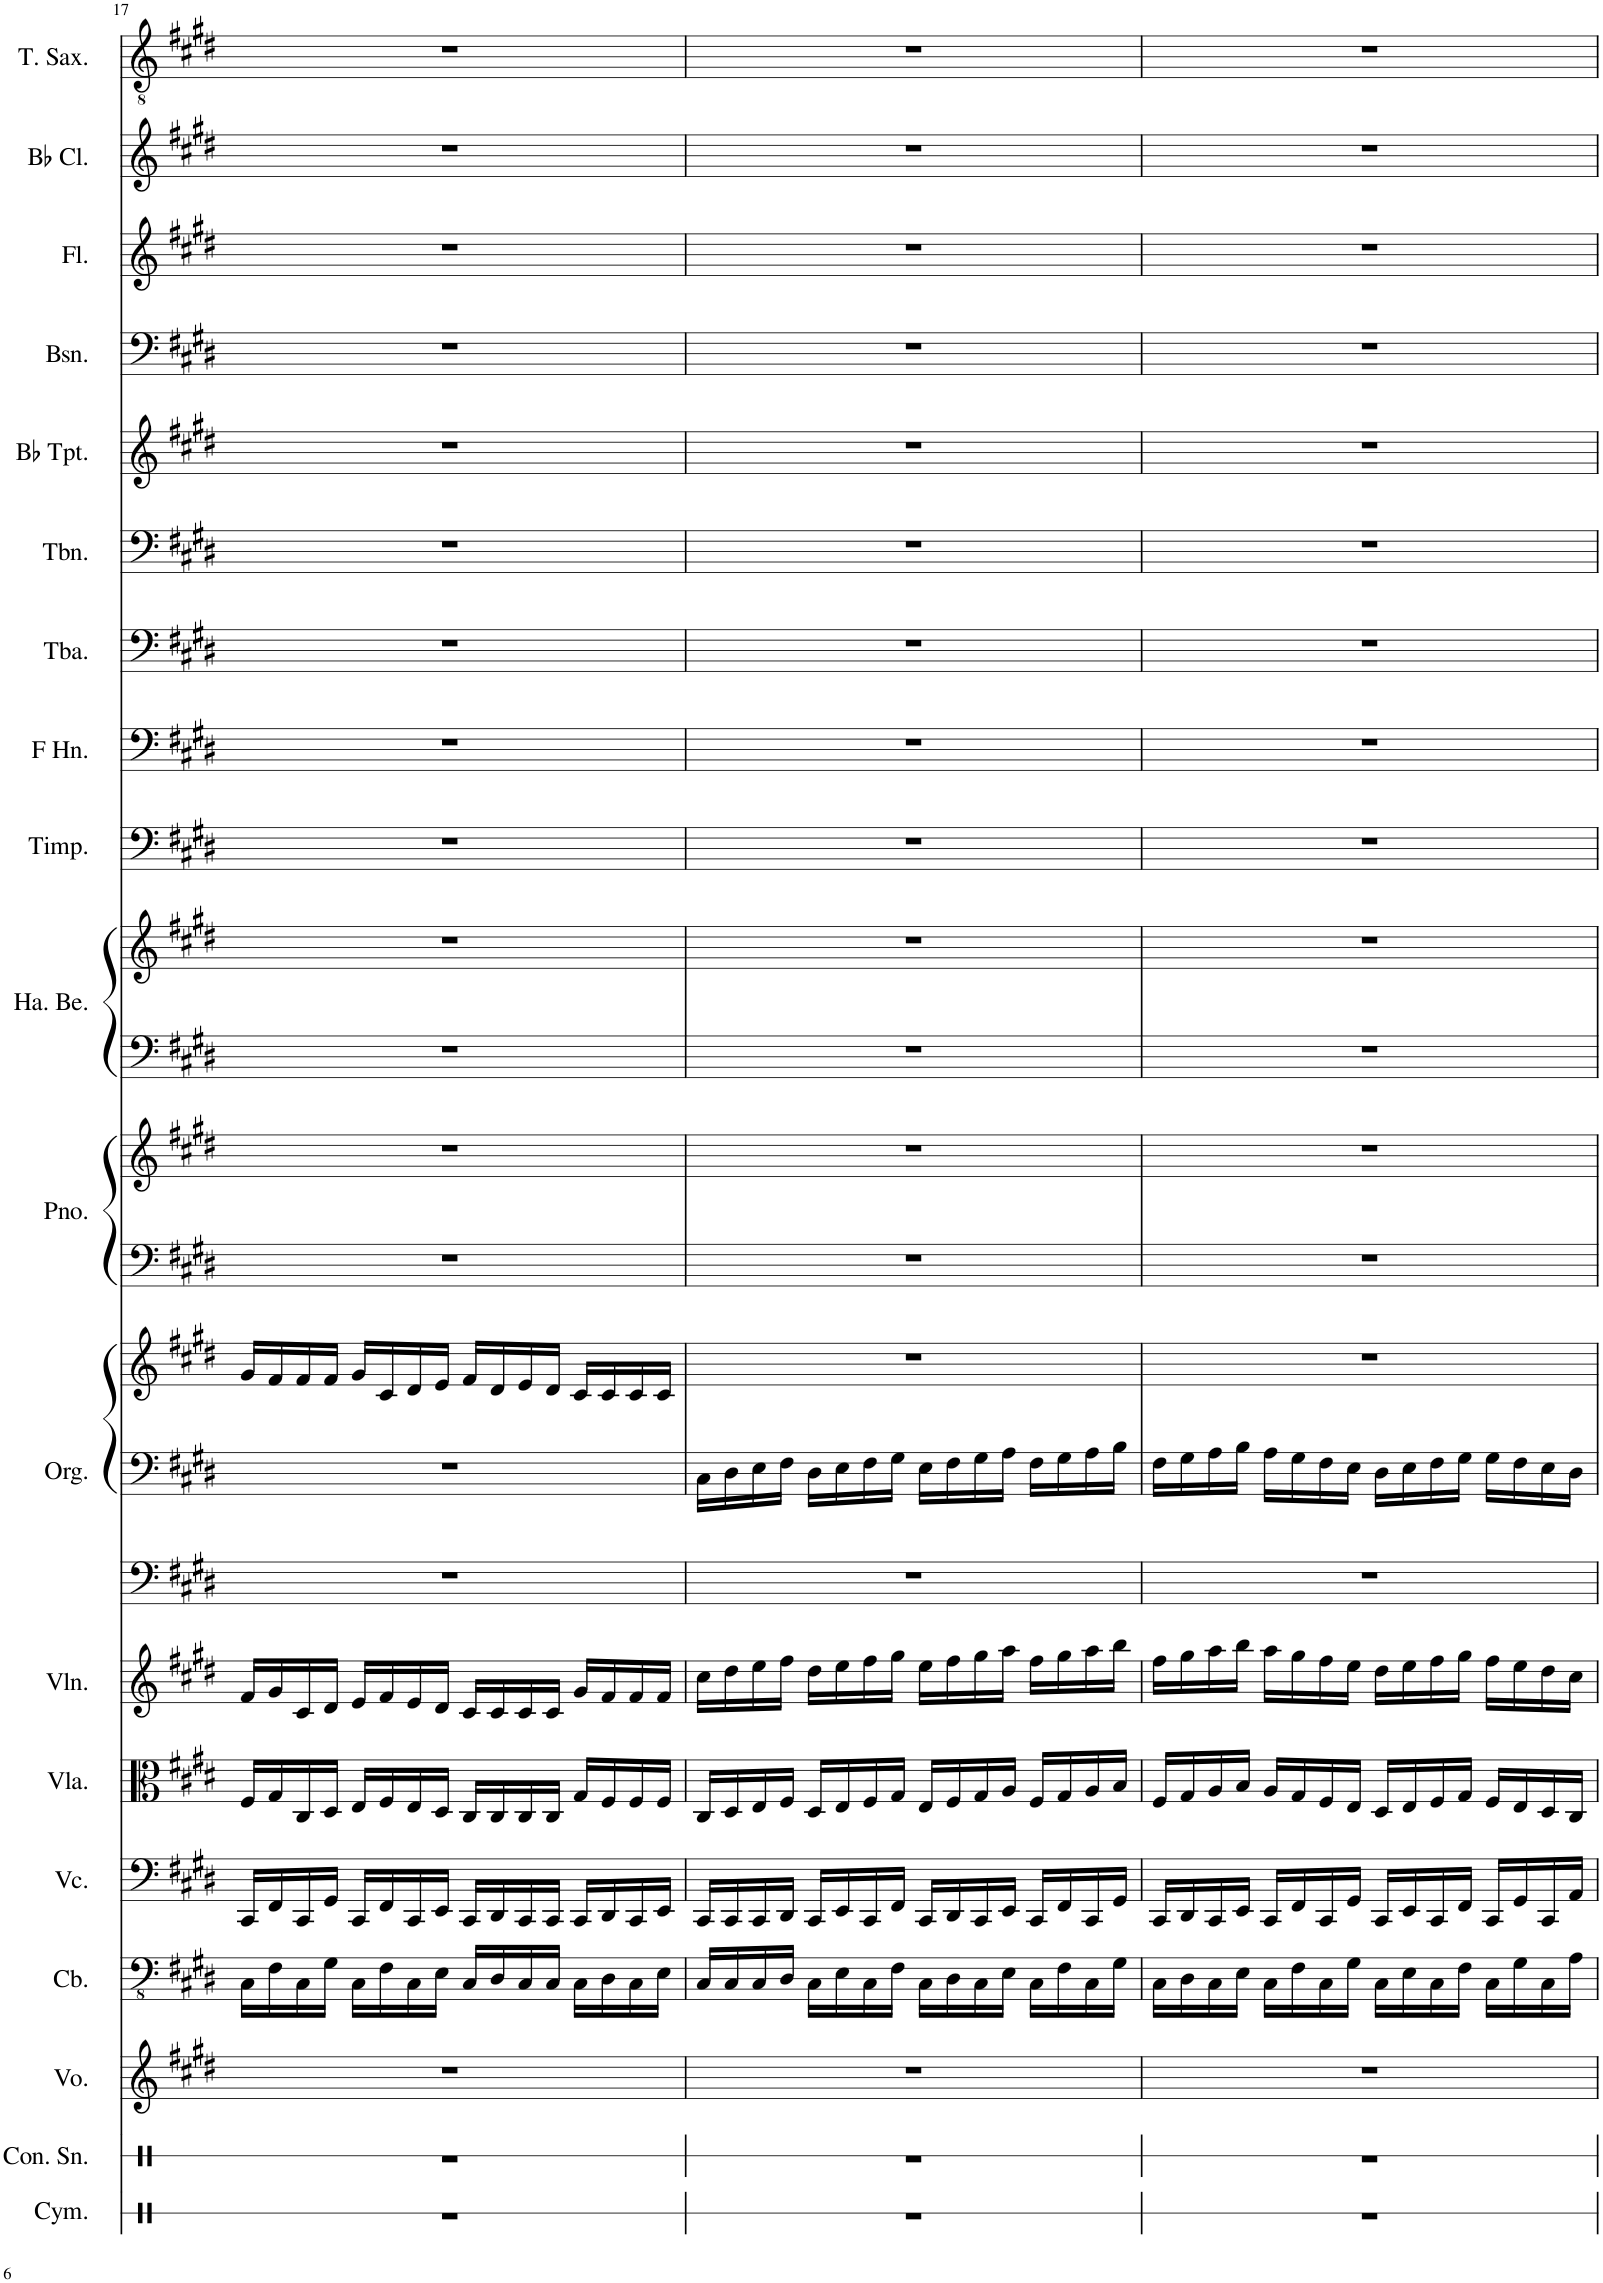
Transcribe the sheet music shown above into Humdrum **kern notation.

**kern	**kern	**kern	**kern	**kern	**kern	**kern	**kern	**kern	**kern	**kern	**kern	**kern	**kern	**kern	**kern	**kern	**kern	**kern	**kern	**kern	**kern	**kern
*part19	*part18	*part17	*part16	*part15	*part14	*part13	*part12	*part12	*part12	*part11	*part11	*part10	*part10	*part9	*part8	*part7	*part6	*part5	*part4	*part3	*part2	*part1
*staff23	*staff22	*staff21	*staff20	*staff19	*staff18	*staff17	*staff16	*staff15	*staff14	*staff13	*staff12	*staff11	*staff10	*staff9	*staff8	*staff7	*staff6	*staff5	*staff4	*staff3	*staff2	*staff1
*I"Cymbal	*I"Concert Snare Drum	*I"Voice	*I"Contrabass	*I"Violoncello	*I"Viola	*I"Violin	*I"Organ	*	*	*I"Piano	*	*I"Hand Bells	*	*I"Timpani	*I"Horn in F	*I"Tuba	*I"Trombone	*I"Bb Trumpet	*I"Bassoon	*I"Flute	*I"Bb Clarinet	*I"Tenor Saxophone
*I'Cym.	*I'Con. Sn.	*I'Vo.	*I'Cb.	*I'Vc.	*I'Vla.	*I'Vln.	*I'Org.	*	*	*I'Pno.	*	*I'Ha. Be.	*	*I'Timp.	*	*I'Tba.	*I'Tbn.	*I'Bb Tpt.	*I'Bsn.	*I'Fl.	*I'Bb Cl.	*I'T. Sax.
!!LO:PB:g=z
*clefX	*clefX	*clefG2	*clefFv4	*clefF4	*clefC3	*clefG2	*clefF4	*clefF4	*clefG2	*clefF4	*clefG2	*clefF4	*clefG2	*clefF4	*clefF4	*clefF4	*clefF4	*clefG2	*clefF4	*clefG2	*clefG2	*clefGv2
*	*	*	*ITrd7c12	*	*	*	*	*	*	*	*	*	*	*	*ITrd4c7	*	*	*ITrd1c2	*	*	*ITrd1c2	*ITrd8c14
*k[]	*k[]	*k[f#c#g#d#]	*k[f#c#g#d#]	*k[f#c#g#d#]	*k[f#c#g#d#]	*k[f#c#g#d#]	*k[f#c#g#d#]	*k[f#c#g#d#]	*k[f#c#g#d#]	*k[f#c#g#d#]	*k[f#c#g#d#]	*k[f#c#g#d#]	*k[f#c#g#d#]	*k[f#c#g#d#]	*k[f#c#g#d#]	*k[f#c#g#d#]	*k[f#c#g#d#]	*k[f#c#g#d#]	*k[f#c#g#d#]	*k[f#c#g#d#]	*k[f#c#g#d#]	*k[f#c#g#d#]
*M4/4	*M4/4	*M4/4	*M4/4	*M4/4	*M4/4	*M4/4	*M4/4	*M4/4	*M4/4	*M4/4	*M4/4	*M4/4	*M4/4	*M4/4	*M4/4	*M4/4	*M4/4	*M4/4	*M4/4	*M4/4	*M4/4	*M4/4
=17	=17	=17	=17	=17	=17	=17	=17	=17	=17	=17	=17	=17	=17	=17	=17	=17	=17	=17	=17	=17	=17	=17
1r	1r	1r	16CC#\LL	16CC#/LL	16F#/LL	16f#/LL	1r	1r	16g#/LL	1r	1r	1r	1r	1r	1r	1r	1r	1r	1r	1r	1r	1r
.	.	.	16FF#\	16FF#/	16G#/	16g#/	.	.	16f#/	.	.	.	.	.	.	.	.	.	.	.	.	.
.	.	.	16CC#\	16CC#/	16C#/	16c#/	.	.	16f#/	.	.	.	.	.	.	.	.	.	.	.	.	.
.	.	.	16GG#\JJ	16GG#/JJ	16D#/JJ	16d#/JJ	.	.	16f#/JJ	.	.	.	.	.	.	.	.	.	.	.	.	.
.	.	.	16CC#\LL	16CC#/LL	16E/LL	16e/LL	.	.	16g#/LL	.	.	.	.	.	.	.	.	.	.	.	.	.
.	.	.	16FF#\	16FF#/	16F#/	16f#/	.	.	16c#/	.	.	.	.	.	.	.	.	.	.	.	.	.
.	.	.	16CC#\	16CC#/	16E/	16e/	.	.	16d#/	.	.	.	.	.	.	.	.	.	.	.	.	.
.	.	.	16EE\JJ	16EE/JJ	16D#/JJ	16d#/JJ	.	.	16e/JJ	.	.	.	.	.	.	.	.	.	.	.	.	.
.	.	.	16CC#/LL	16CC#/LL	16C#/LL	16c#/LL	.	.	16f#/LL	.	.	.	.	.	.	.	.	.	.	.	.	.
.	.	.	16DD#/	16DD#/	16C#/	16c#/	.	.	16d#/	.	.	.	.	.	.	.	.	.	.	.	.	.
.	.	.	16CC#/	16CC#/	16C#/	16c#/	.	.	16e/	.	.	.	.	.	.	.	.	.	.	.	.	.
.	.	.	16CC#/JJ	16CC#/JJ	16C#/JJ	16c#/JJ	.	.	16d#/JJ	.	.	.	.	.	.	.	.	.	.	.	.	.
.	.	.	16CC#\LL	16CC#/LL	16G#/LL	16g#/LL	.	.	16c#/LL	.	.	.	.	.	.	.	.	.	.	.	.	.
.	.	.	16DD#\	16DD#/	16F#/	16f#/	.	.	16c#/	.	.	.	.	.	.	.	.	.	.	.	.	.
.	.	.	16CC#\	16CC#/	16F#/	16f#/	.	.	16c#/	.	.	.	.	.	.	.	.	.	.	.	.	.
.	.	.	16EE\JJ	16EE/JJ	16F#/JJ	16f#/JJ	.	.	16c#/JJ	.	.	.	.	.	.	.	.	.	.	.	.	.
=18	=18	=18	=18	=18	=18	=18	=18	=18	=18	=18	=18	=18	=18	=18	=18	=18	=18	=18	=18	=18	=18	=18
1r	1r	1r	16CC#/LL	16CC#/LL	16C#/LL	16cc#\LL	1r	16C#\LL	1r	1r	1r	1r	1r	1r	1r	1r	1r	1r	1r	1r	1r	1r
.	.	.	16CC#/	16CC#/	16D#/	16dd#\	.	16D#\	.	.	.	.	.	.	.	.	.	.	.	.	.	.
.	.	.	16CC#/	16CC#/	16E/	16ee\	.	16E\	.	.	.	.	.	.	.	.	.	.	.	.	.	.
.	.	.	16DD#/JJ	16DD#/JJ	16F#/JJ	16ff#\JJ	.	16F#\JJ	.	.	.	.	.	.	.	.	.	.	.	.	.	.
.	.	.	16CC#\LL	16CC#/LL	16D#/LL	16dd#\LL	.	16D#\LL	.	.	.	.	.	.	.	.	.	.	.	.	.	.
.	.	.	16EE\	16EE/	16E/	16ee\	.	16E\	.	.	.	.	.	.	.	.	.	.	.	.	.	.
.	.	.	16CC#\	16CC#/	16F#/	16ff#\	.	16F#\	.	.	.	.	.	.	.	.	.	.	.	.	.	.
.	.	.	16FF#\JJ	16FF#/JJ	16G#/JJ	16gg#\JJ	.	16G#\JJ	.	.	.	.	.	.	.	.	.	.	.	.	.	.
.	.	.	16CC#\LL	16CC#/LL	16E/LL	16ee\LL	.	16E\LL	.	.	.	.	.	.	.	.	.	.	.	.	.	.
.	.	.	16DD#\	16DD#/	16F#/	16ff#\	.	16F#\	.	.	.	.	.	.	.	.	.	.	.	.	.	.
.	.	.	16CC#\	16CC#/	16G#/	16gg#\	.	16G#\	.	.	.	.	.	.	.	.	.	.	.	.	.	.
.	.	.	16EE\JJ	16EE/JJ	16A/JJ	16aa\JJ	.	16A\JJ	.	.	.	.	.	.	.	.	.	.	.	.	.	.
.	.	.	16CC#\LL	16CC#/LL	16F#/LL	16ff#\LL	.	16F#\LL	.	.	.	.	.	.	.	.	.	.	.	.	.	.
.	.	.	16FF#\	16FF#/	16G#/	16gg#\	.	16G#\	.	.	.	.	.	.	.	.	.	.	.	.	.	.
.	.	.	16CC#\	16CC#/	16A/	16aa\	.	16A\	.	.	.	.	.	.	.	.	.	.	.	.	.	.
.	.	.	16GG#\JJ	16GG#/JJ	16B/JJ	16bb\JJ	.	16B\JJ	.	.	.	.	.	.	.	.	.	.	.	.	.	.
=19	=19	=19	=19	=19	=19	=19	=19	=19	=19	=19	=19	=19	=19	=19	=19	=19	=19	=19	=19	=19	=19	=19
1r	1r	1r	16CC#\LL	16CC#/LL	16F#/LL	16ff#\LL	1r	16F#\LL	1r	1r	1r	1r	1r	1r	1r	1r	1r	1r	1r	1r	1r	1r
.	.	.	16DD#\	16DD#/	16G#/	16gg#\	.	16G#\	.	.	.	.	.	.	.	.	.	.	.	.	.	.
.	.	.	16CC#\	16CC#/	16A/	16aa\	.	16A\	.	.	.	.	.	.	.	.	.	.	.	.	.	.
.	.	.	16EE\JJ	16EE/JJ	16B/JJ	16bb\JJ	.	16B\JJ	.	.	.	.	.	.	.	.	.	.	.	.	.	.
.	.	.	16CC#\LL	16CC#/LL	16A/LL	16aa\LL	.	16A\LL	.	.	.	.	.	.	.	.	.	.	.	.	.	.
.	.	.	16FF#\	16FF#/	16G#/	16gg#\	.	16G#\	.	.	.	.	.	.	.	.	.	.	.	.	.	.
.	.	.	16CC#\	16CC#/	16F#/	16ff#\	.	16F#\	.	.	.	.	.	.	.	.	.	.	.	.	.	.
.	.	.	16GG#\JJ	16GG#/JJ	16E/JJ	16ee\JJ	.	16E\JJ	.	.	.	.	.	.	.	.	.	.	.	.	.	.
.	.	.	16CC#\LL	16CC#/LL	16D#/LL	16dd#\LL	.	16D#\LL	.	.	.	.	.	.	.	.	.	.	.	.	.	.
.	.	.	16EE\	16EE/	16E/	16ee\	.	16E\	.	.	.	.	.	.	.	.	.	.	.	.	.	.
.	.	.	16CC#\	16CC#/	16F#/	16ff#\	.	16F#\	.	.	.	.	.	.	.	.	.	.	.	.	.	.
.	.	.	16FF#\JJ	16FF#/JJ	16G#/JJ	16gg#\JJ	.	16G#\JJ	.	.	.	.	.	.	.	.	.	.	.	.	.	.
.	.	.	16CC#\LL	16CC#/LL	16F#/LL	16ff#\LL	.	16G#\LL	.	.	.	.	.	.	.	.	.	.	.	.	.	.
.	.	.	16GG#\	16GG#/	16E/	16ee\	.	16F#\	.	.	.	.	.	.	.	.	.	.	.	.	.	.
.	.	.	16CC#\	16CC#/	16D#/	16dd#\	.	16E\	.	.	.	.	.	.	.	.	.	.	.	.	.	.
.	.	.	16AA\JJ	16AA/JJ	16C#/JJ	16cc#\JJ	.	16D#\JJ	.	.	.	.	.	.	.	.	.	.	.	.	.	.
=	=	=	=	=	=	=	=	=	=	=	=	=	=	=	=	=	=	=	=	=	=	=
*-	*-	*-	*-	*-	*-	*-	*-	*-	*-	*-	*-	*-	*-	*-	*-	*-	*-	*-	*-	*-	*-	*-
